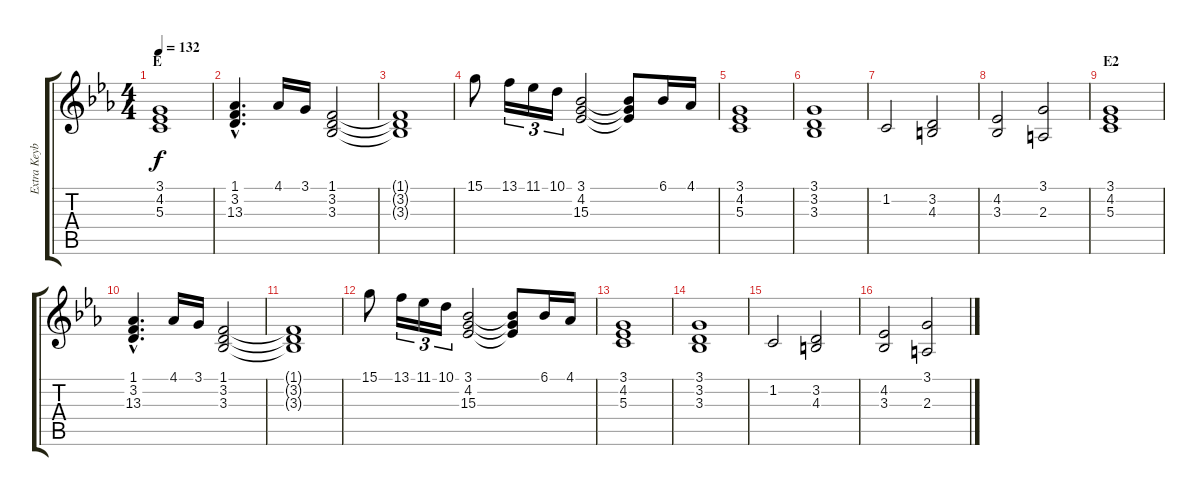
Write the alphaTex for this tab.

\track ("Extra Keyboard" "Extra Keyb") {instrument synthstrings1}
\staff {score tabs}
\tuning (E4 B3 G3 D3 A2 E2) {hide}
\ts (4 4)
\section ("" "E")
\tempo 132
\clef g2
\ks eb
(3.1 4.2 5.3).1{dy f} |
(1.1{hac} 3.2{hac} 13.3{hac}).4{d} 4.1.16 3.1.16 (1.1 3.2 3.3).2 |
(1.1{t} 3.2{t} 3.3{t}).1 |
15.1.8 13.1.16{tu (3 2)} 11.1.16{tu (3 2)} 10.1.16{tu (3 2)} (3.1 4.2 15.3).2 (3.1{t} 4.2{t} 15.3{t}).8 6.1.16 4.1.16 |
(3.1 4.2 5.3).1 |
(3.1 3.2 3.3).1 |
1.2.2 (3.2 4.3).2 |
(4.2 3.3).2 (3.1 2.3).2 |
\section ("" "E2")
(3.1 4.2 5.3).1 |
(1.1{hac} 3.2{hac} 13.3{hac}).4{d} 4.1.16 3.1.16 (1.1 3.2 3.3).2 |
(1.1{t} 3.2{t} 3.3{t}).1 |
15.1.8 13.1.16{tu (3 2)} 11.1.16{tu (3 2)} 10.1.16{tu (3 2)} (3.1 4.2 15.3).2 (3.1{t} 4.2{t} 15.3{t}).8 6.1.16 4.1.16 |
(3.1 4.2 5.3).1 |
(3.1 3.2 3.3).1 |
1.2.2 (3.2 4.3).2 |
(4.2 3.3).2 (3.1 2.3).2
